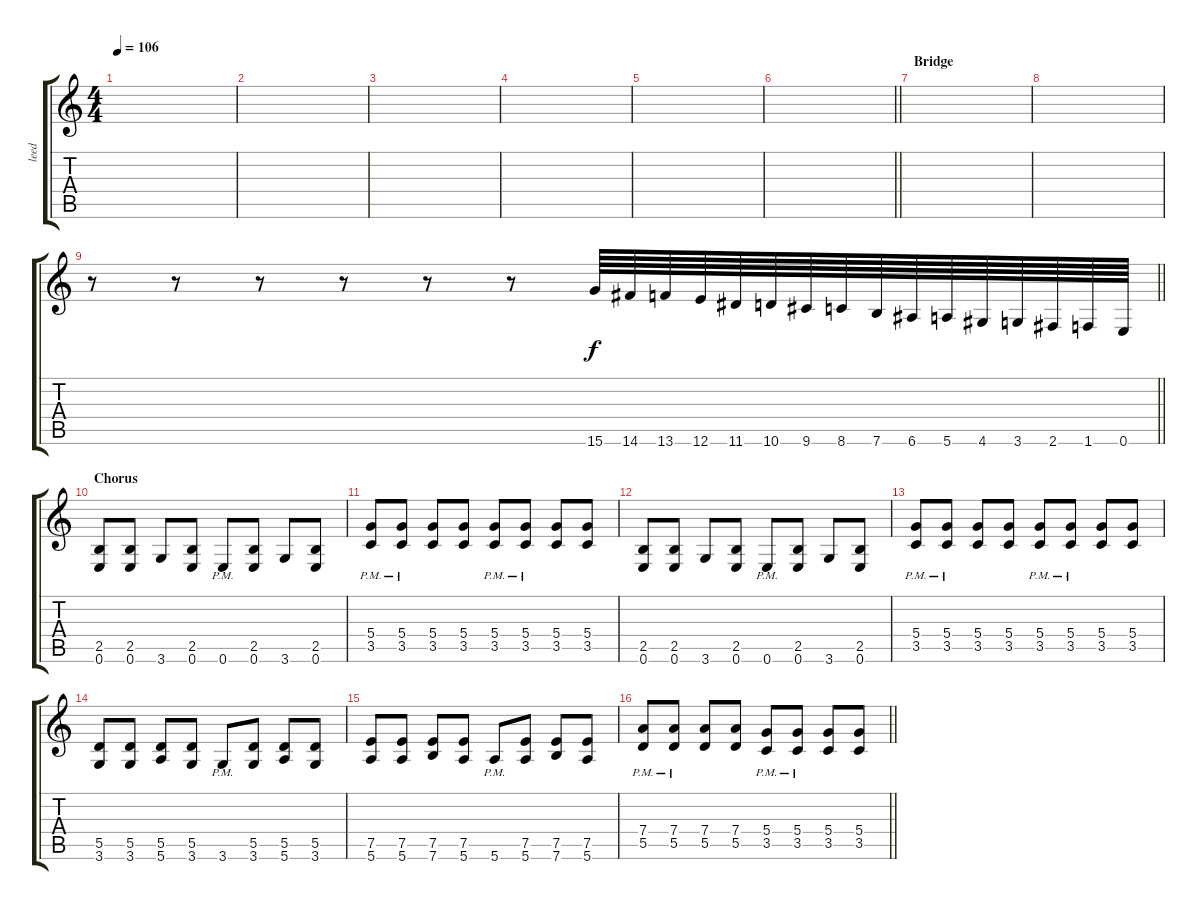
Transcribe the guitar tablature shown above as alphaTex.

\track ("leed" "leed") {instrument distortionguitar}
\staff {score tabs}
\tuning (E4 B3 G3 D3 A2 E2) {hide}
\ts (4 4)
\tempo 106
\clef g2
\ks c
|
|
|
|
|
\barLineRight lightlight
|
\section ("" "Bridge")
|
|
\barLineRight lightlight
r.8 r.8 r.8 r.8 r.8 r.8 15.6.64 14.6.64 13.6.64 12.6.64 11.6.64 10.6.64 9.6.64 8.6.64 7.6.64 6.6.64 5.6.64 4.6.64 3.6.64 2.6.64 1.6.64 0.6.64 |
\section ("" "Chorus")
(2.5 0.6).8 (2.5 0.6).8 3.6.8 (2.5 0.6).8 0.6{pm}.8 (2.5 0.6).8 3.6.8 (2.5 0.6).8 |
(5.4{pm} 3.5{pm}).8 (5.4{pm} 3.5{pm}).8 (5.4 3.5).8 (5.4 3.5).8 (5.4{pm} 3.5{pm}).8 (5.4{pm} 3.5{pm}).8 (5.4 3.5).8 (5.4 3.5).8 |
(2.5 0.6).8 (2.5 0.6).8 3.6.8 (2.5 0.6).8 0.6{pm}.8 (2.5 0.6).8 3.6.8 (2.5 0.6).8 |
(5.4{pm} 3.5{pm}).8 (5.4{pm} 3.5{pm}).8 (5.4 3.5).8 (5.4 3.5).8 (5.4{pm} 3.5{pm}).8 (5.4{pm} 3.5{pm}).8 (5.4 3.5).8 (5.4 3.5).8 |
(5.5 3.6).8 (5.5 3.6).8 (5.5 5.6).8 (5.5 3.6).8 3.6{pm}.8 (5.5 3.6).8 (5.5 5.6).8 (5.5 3.6).8 |
(7.5 5.6).8 (7.5 5.6).8 (7.5 7.6).8 (7.5 5.6).8 5.6{pm}.8 (7.5 5.6).8 (7.5 7.6).8 (7.5 5.6).8 |
\barLineRight lightlight
(7.4{pm} 5.5{pm}).8 (7.4{pm} 5.5{pm}).8 (7.4 5.5).8 (7.4 5.5).8 (5.4{pm} 3.5{pm}).8 (5.4{pm} 3.5{pm}).8 (5.4 3.5).8 (5.4 3.5).8
